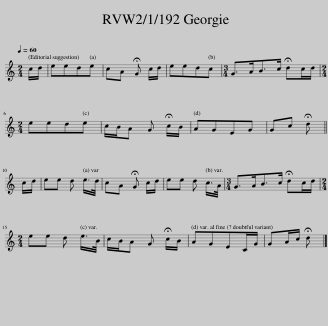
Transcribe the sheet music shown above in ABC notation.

X:1
L:1/8
Q:1/4=60
M:2/4
I:linebreak $
K:C
V:1 treble
V:1
 c/d/ | eede | cA !fermata!G c/d/ | eedc |[M:3/4] G>AB>c !fermata!dc/d/ |$ %5
[M:2/4] eede | c/B/A G !fermata!c/B/ | AGEG | Gc !fermata!d ||$ c/d/ | %10
 ee d e/>d/ | cA !fermata!G c/d/ | ee d c/>A/ |[M:3/4] G>AB>c !fermata!dc/d/ |$[M:2/4] ee d e/>B/ | %15
 c/B/A G !fermata!c/B/ | AGEC/G/ | GA/c/ !fermata!d |] %18
